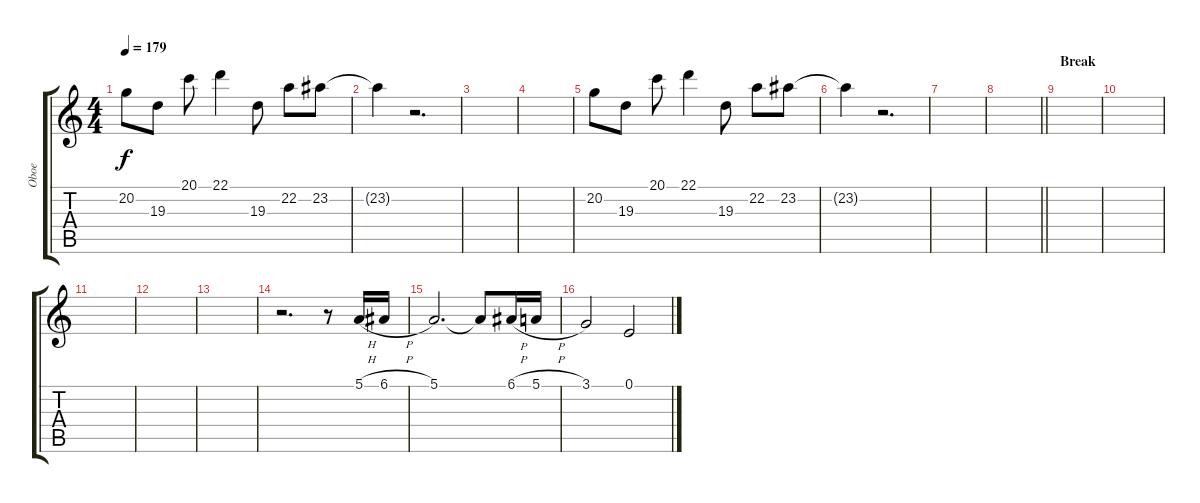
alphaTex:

\track ("Oboe" "Oboe") {instrument oboe}
\staff {score tabs}
\tuning (E4 B3 G3 D3 A2 E2) {hide}
\ts (4 4)
\tempo 179
\clef g2
\ks c
20.2.8{dy f volume 8 instrument flute} 19.3.8 20.1.8 22.1.4 19.3.8 22.2.8 23.2.8 |
23.2{t}.4 r.2{d} |
|
|
20.2.8{volume 8 instrument flute} 19.3.8 20.1.8 22.1.4 19.3.8 22.2.8 23.2.8 |
23.2{t}.4 r.2{d} |
|
\barLineRight lightlight
|
\section ("" "Break")
|
|
|
|
|
r.2{d} r.8 5.1{h}.16 6.1{h}.16 |
5.1.2{d} 5.1{t}.8 6.1{h}.16 5.1{h}.16 |
3.1.2 0.1.2
